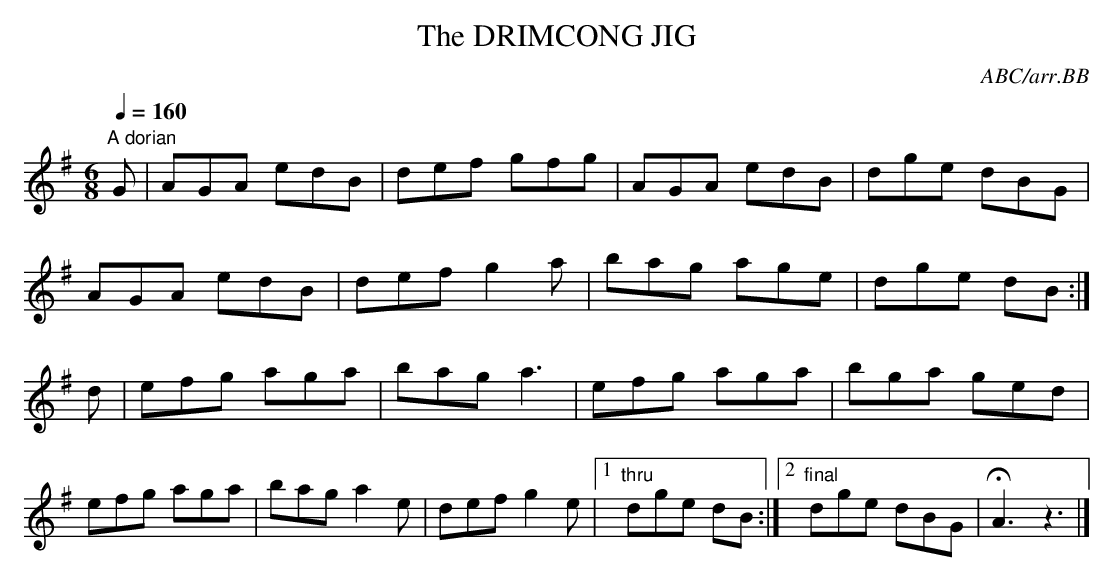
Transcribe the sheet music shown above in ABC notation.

X:1
T:DRIMCONG JIG, The
C:ABC/arr.BB
Q:1/4=160
L:1/8
M:6/8
K:G
"A dorian"
G|AGA edB|def gfg|AGA edB|dge dBG|
AGA edB|def g2a|bag age|dge dB:|
d|efg aga|bag a3|efg aga|bga ged|
efg aga|bag a2e|def g2e|1 "thru"dge dB:|\
[2 "final"dge dBG|HA3z3|]
